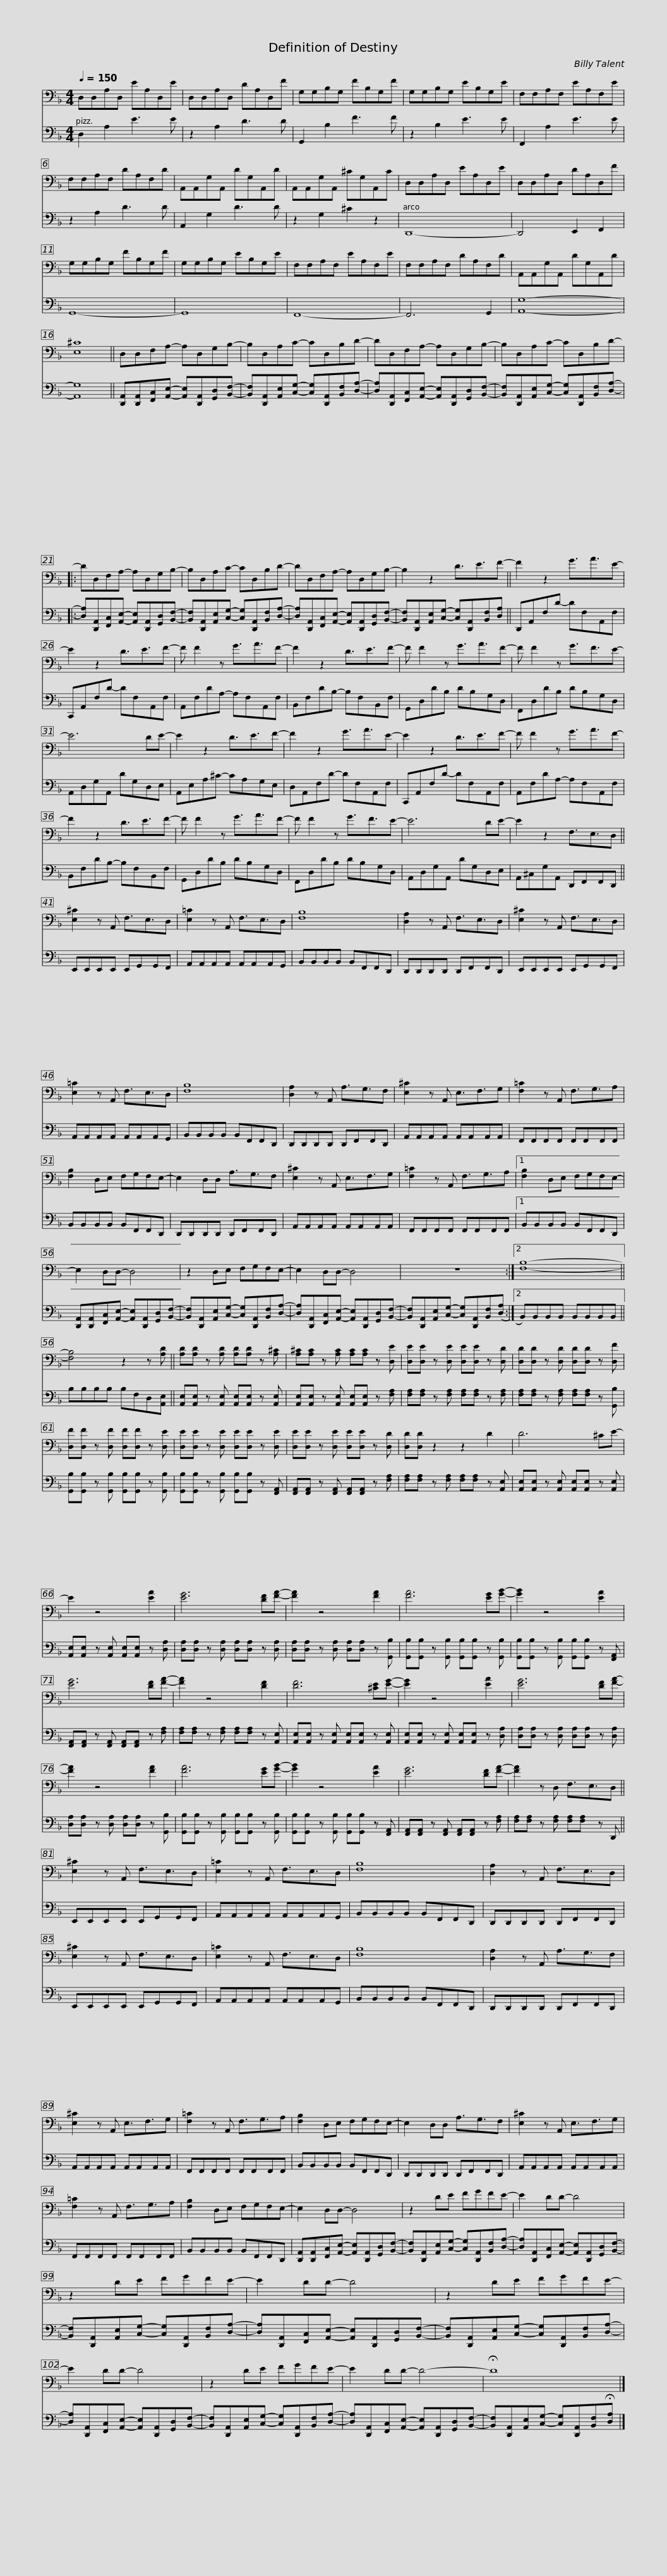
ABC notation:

X:1
%%score 1 2
L:1/8
Q:1/4=150
M:4/4
I:linebreak $
K:F
V:1 bass
V:2 bass
V:1
 D,D,A,D, EA,D,E | D,D,A,D, DA,D,F | G,G,B,G, FB,G,F | G,G,B,G, EB,G,E | F,F,A,F, EA,F,E |$ %5
 F,F,A,F, DA,F,D | A,,A,,G,A,, DG,A,,D | A,,A,,G,A,, ^CG,A,,C | D,D,A,D, EA,D,E | D,D,A,D, DA,D,F |$ %10
 G,G,B,G, FB,G,F | G,G,B,G, EB,G,E | F,F,A,F, EA,F,E | F,F,A,F, DA,F,D | A,,A,,G,A,, DG,A,,D | %15
 [E,^C]8 ||$ D,D,F,A,- A,D,G,B,- | B,D,A,C- CD,B,D- | DD,F,A,- A,D,G,B,- | B,D,A,C- CD,B,D- |: %20
 DD,F,A,- A,D,G,B,- |$ B,D,A,C- CD,B,D- | DD,F,A,- A,D,G,B,- | B,2 z2 D3/2E3/2F- || F2 z2 G3/2A3/2E- | %25
 E2 z2 D3/2E3/2F- |$ F F2 z G3/2A3/2F- | F2 z2 D3/2E3/2F- | F F2 z G3/2A3/2F- | F F2 z G3/2F3/2E- | %30
 E6 DE- |$ E2 z2 D3/2E3/2F- | F2 z2 G3/2A3/2E- | E2 z2 D3/2E3/2F- | F F2 z G3/2A3/2F- | %35
 F2 z2 D3/2E3/2F- |$ F F2 z G3/2A3/2F- | F F2 z G3/2F3/2E- | E6 DE- | E2 z2 F,3/2E,3/2D, ||$ %40
 [E,^C]2 z A,, F,3/2E,3/2D, | [E,=C]2 z A,, F,3/2E,3/2D, | [F,B,]8 | [D,A,]2 z A,, F,3/2E,3/2D, |$ [E,^C]2 z A,, F,3/2E,3/2D, | %45
 [E,=C]2 z A,, F,3/2E,3/2D, | [F,B,]8 | [D,A,]2 z A,, A,3/2G,3/2F, |$ [E,^C]2 z A,, E,3/2F,3/2G, | [F,=C]2 z A,, F,3/2G,3/2A, | %50
 [F,B,]2 D,E, F,G,F,E,- | E,2 D,D, A,3/2G,3/2F, | [E,^C]2 z A,, E,3/2F,3/2G, |$ [F,=C]2 z A,, F,3/2G,3/2A, |1 [F,B,]2 D,E, F,G,F,E,- | %55
 E,2 D,D,- D,4 | z2 D,E, F,G,F,E,- | E,2 D,D,- D,4 |$ z8 :|2 [F,B,]8- || %60
 [F,B,]4 z2 z [A,D] || [A,D][A,D] z [A,D] [A,D][A,D] z [A,^C] | [A,^C][A,C] z [A,C] [A,C][A,C] z [D,E] |$ [D,E][D,E] z [D,E] [D,E][D,E] z [D,D] | [D,D][D,D] z [D,D] [D,D][D,D] z [D,F] | %65
 [D,F][D,F] z [D,F] [D,F][D,F] z [D,E] | [D,E][D,E] z [D,E] [D,E][D,E] z [D,E] | [D,E][D,E] z [D,E] [D,E][D,E] z [D,D] |$ [D,D][D,D] z2 z2 D2 | D6 ^CE- | %70
 E2 z4 [EA]2 | [EG]6 [DF][FA]- | [FA]2 z4 [FA]2 |$ [FA]6 [EG][GB]- | [GB]2 z4 [EA]2 | %75
 [EG]6 [DF][FA]- | [FA]2 z4 [DF]2 | [DF]6 [^CE][EG]- |$ [EG]2 z4 [EA]2 | [EG]6 [DF][FA]- | %80
 [FA]2 z4 [FA]2 | [FA]6 [EG][GB]- | [GB]2 z4 [EA]2 |$ [EG]6 [DF][FA]- | [FA]2 z D, F,3/2E,3/2D, || %85
 [E,^C]2 z A,, F,3/2E,3/2D, | [E,=C]2 z A,, F,3/2E,3/2D, | [F,B,]8 |$ [D,A,]2 z A,, F,3/2E,3/2D, | [E,^C]2 z A,, F,3/2E,3/2D, | %90
 [E,=C]2 z A,, F,3/2E,3/2D, | [F,B,]8 |$ [D,A,]2 z A,, A,3/2G,3/2F, | [E,^C]2 z A,, E,3/2F,3/2G, | [F,=C]2 z A,, F,3/2G,3/2A, | %95
 [F,B,]2 D,E, F,G,F,E,- |$ E,2 D,D, A,3/2G,3/2F, | [E,^C]2 z A,, E,3/2F,3/2G, | [F,=C]2 z A,, F,3/2G,3/2A, | [F,B,]2 D,E, F,G,F,E,- | %100
 E,2 D,D,- D,4 |$ z2 DE FGFE- | E2 DD- D4 | z2 DE FGFE- | E2 DD- D4 |$ %105
 z2 DE FGFE- | E2 DD- D4 | z2 DE FGFE- | E2 DD- D4- | !fermata!D8 |] %110
V:2
 D,2 A,2 E3 E | z2 A,2 D3 D | G,,2 B,2 F3 F | z2 B,2 E3 E | F,,2 A,2 E3 E |$ %5
 z2 A,2 D3 D | A,,2 G,2 D3 D | z2 G,2 ^C2 z2 | D,,8- | D,,4 E,,2 F,,2 |$ %10
 G,,8- | G,,8 | F,,8- | F,,6 G,,2 | [A,,G,]8- | %15
 [A,,G,]8 ||$ [D,,A,,][D,,A,,][F,,C,][A,,E,]- [A,,E,][D,,A,,][G,,D,][B,,F,]- | [B,,F,][D,,A,,][A,,E,][C,G,]- [C,G,][D,,A,,][B,,F,][D,A,]- | [D,A,][D,,A,,][F,,C,][A,,E,]- [A,,E,][D,,A,,][G,,D,][B,,F,]- | [B,,F,][D,,A,,][A,,E,][C,G,]- [C,G,][D,,A,,][B,,F,][D,A,]- |: %20
 [D,A,][D,,A,,][F,,C,][A,,E,]- [A,,E,][D,,A,,][G,,D,][B,,F,]- |$ [B,,F,][D,,A,,][A,,E,][C,G,]- [C,G,][D,,A,,][B,,F,][D,A,]- | [D,A,][D,,A,,][F,,C,][A,,E,]- [A,,E,][D,,A,,][G,,D,][B,,F,]- | [B,,F,][D,,A,,][A,,E,][C,G,]- [C,G,][D,,A,,][B,,F,][D,A,] || D,,A,,F,D- DF,A,,F, | %25
 C,,A,,F,D- DF,A,,F, |$ A,,F,DA,- A,F,A,,F, | B,,F,DB,- B,F,B,,F, | G,,D,DB, DB,G,D, | F,,D,DB, DB,G,D, | %30
 A,,D,G,A,, DG,D,E, |$ A,,E,A,^C- CA,G,E, | D,A,,F,D- DF,A,,F, | C,,A,,F,D- DF,A,,F, | A,,F,DA,- A,F,A,,F, | %35
 B,,F,DB,- B,F,B,,F, |$ G,,D,DB, DB,G,D, | F,,D,DB, DB,G,D, | A,,D,G,A,, DG,D,E, | A,,^C,G,A,, D,,F,,F,,D,, ||$ %40
 E,,E,,E,,E,, E,,G,,G,,F,, | A,,A,,A,,A,, A,,A,,A,,G,, | B,,B,,B,,B,, B,,F,,F,,D,, | D,,D,,D,,D,, D,,F,,F,,D,, |$ E,,E,,E,,E,, E,,G,,G,,F,, | %45
 A,,A,,A,,A,, A,,A,,A,,G,, | B,,B,,B,,B,, B,,F,,F,,D,, | D,,D,,D,,D,, D,,F,,F,,D,, |$ A,,A,,A,,A,, A,,A,,A,,A,, | F,,F,,F,,F,, F,,F,,F,,F,, | %50
 B,,B,,B,,B,, B,,F,,F,,D,, | D,,D,,D,,D,, D,,F,,F,,D,, | A,,A,,A,,A,, A,,A,,A,,A,, |$ F,,F,,F,,F,, F,,F,,F,,F,, |1 B,,B,,B,,B,, B,,F,,F,,D,, | %55
 [D,,A,,][D,,A,,][F,,C,][A,,E,]- [A,,E,][D,,A,,][G,,D,][B,,F,]- | [B,,F,][D,,A,,][A,,E,][C,G,]- [C,G,][D,,A,,][B,,F,][D,A,]- | [D,A,][D,,A,,][F,,C,][A,,E,]- [A,,E,][D,,A,,][G,,D,][B,,F,]- |$ [B,,F,][D,,A,,][A,,E,][C,G,]- [C,G,][D,,A,,][B,,F,](([D,A,] :|2 B,,))B,,B,,B,, B,,B,,B,,B,, || %60
 B,B,B,B, B,F,D,[A,,E,] || [A,,E,][A,,E,] z [A,,E,] [A,,E,][A,,E,] z [A,,E,] | [A,,E,][A,,E,] z [A,,E,] [A,,E,][A,,E,] z [F,A,] |$ [F,A,][F,A,] z [F,A,] [F,A,][F,A,] z [F,A,] | [F,A,][F,A,] z [F,A,] [F,A,][F,A,] z [G,,B,] | %65
 [G,,B,][G,,B,] z [G,,B,] [G,,B,][G,,B,] z [G,,B,] | [G,,B,][G,,B,] z [G,,B,] [G,,B,][G,,B,] z [F,,A,,] | [F,,A,,][F,,A,,] z [F,,A,,] [F,,A,,][F,,A,,] z [F,A,] |$ [F,A,][F,A,] z [F,A,] [F,A,][F,A,] z [A,,E,] | [A,,E,][A,,E,] z [A,,E,] [A,,E,][A,,E,] z [A,,E,] | %70
 [A,,E,][A,,E,] z [A,,E,] [A,,E,][A,,E,] z [D,A,] | [D,A,][D,A,] z [D,A,] [D,A,][D,A,] z [D,A,] | [D,A,][D,A,] z [D,A,] [D,A,][D,A,] z [G,,B,] |$ [G,,B,][G,,B,] z [G,,B,] [G,,B,][G,,B,] z [G,,B,] | [G,,B,][G,,B,] z [G,,B,] [G,,B,][G,,B,] z [F,,A,,] | %75
 [F,,A,,][F,,A,,] z [F,,A,,] [F,,A,,][F,,A,,] z [F,A,] | [F,A,][F,A,] z [F,A,] [F,A,][F,A,] z [A,,E,] | [A,,E,][A,,E,] z [A,,E,] [A,,E,][A,,E,] z [A,,E,] |$ [A,,E,][A,,E,] z [A,,E,] [A,,E,][A,,E,] z [D,A,] | [D,A,][D,A,] z [D,A,] [D,A,][D,A,] z [D,A,] | %80
 [D,A,][D,A,] z [D,A,] [D,A,][D,A,] z [G,,B,] | [G,,B,][G,,B,] z [G,,B,] [G,,B,][G,,B,] z [G,,B,] | [G,,B,][G,,B,] z [G,,B,] [G,,B,][G,,B,] z [F,,A,,] |$ [F,,A,,][F,,A,,] z [F,,A,,] [F,,A,,][F,,A,,] z [F,A,] | [F,A,][F,A,] z [F,A,] [F,A,][F,A,] z D,, || %85
 E,,E,,E,,E,, E,,G,,G,,F,, | A,,A,,A,,A,, A,,A,,A,,G,, | B,,B,,B,,B,, B,,F,,F,,D,, |$ D,,D,,D,,D,, D,,F,,F,,D,, | E,,E,,E,,E,, E,,G,,G,,F,, | %90
 A,,A,,A,,A,, A,,A,,A,,G,, | B,,B,,B,,B,, B,,F,,F,,D,, |$ D,,D,,D,,D,, D,,F,,F,,D,, | A,,A,,A,,A,, A,,A,,A,,A,, | F,,F,,F,,F,, F,,F,,F,,F,, | %95
 B,,B,,B,,B,, B,,F,,F,,D,, |$ D,,D,,D,,D,, D,,F,,F,,D,, | A,,A,,A,,A,, A,,A,,A,,A,, | F,,F,,F,,F,, F,,F,,F,,F,, | B,,B,,B,,B,, B,,F,,F,,D,, | %100
 [D,,A,,][D,,A,,][F,,C,][A,,E,]- [A,,E,][D,,A,,][G,,D,][B,,F,]- |$ [B,,F,][D,,A,,][A,,E,][C,G,]- [C,G,][D,,A,,][B,,F,][D,A,]- | [D,A,][D,,A,,][F,,C,][A,,E,]- [A,,E,][D,,A,,][G,,D,][B,,F,]- | [B,,F,][D,,A,,][A,,E,][C,G,]- [C,G,][D,,A,,][B,,F,][D,A,]- | [D,A,][D,,A,,][F,,C,][A,,E,]- [A,,E,][D,,A,,][G,,D,][B,,F,]- |$ %105
 [B,,F,][D,,A,,][A,,E,][C,G,]- [C,G,][D,,A,,][B,,F,][D,A,]- | [D,A,][D,,A,,][F,,C,][A,,E,]- [A,,E,][D,,A,,][G,,D,][B,,F,]- | [B,,F,][D,,A,,][A,,E,][C,G,]- [C,G,][D,,A,,][B,,F,][D,A,]- | [D,A,][D,,A,,][F,,C,][A,,E,]- [A,,E,][D,,A,,][G,,D,][B,,F,]- | [B,,F,][D,,A,,][A,,E,][C,G,]- [C,G,][D,,A,,][B,,F,]!fermata![D,A,] |] %110
